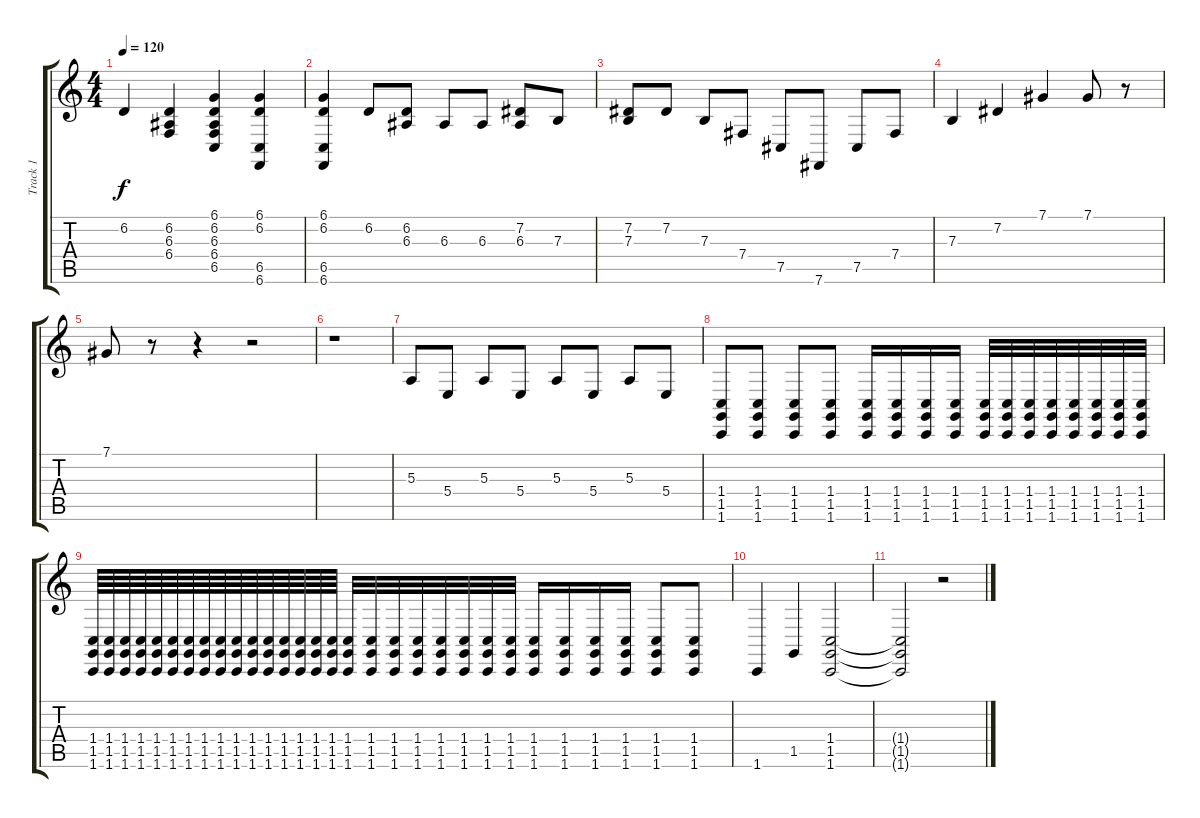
\track ("Track 1" "Track 1") {instrument sitar}
\staff {score tabs}
\tuning (Db4 Ab3 E3 B2 Gb2 B1) {hide}
\ts (4 4)
\tempo 120
\clef g2
\ks c
6.2.4{dy f instrument sitar} (6.2 6.3 6.4).4 (6.1 6.2 6.3 6.4 6.5).4 (6.1 6.2 6.5 6.6).4 |
(6.1 6.2 6.5 6.6).4 6.2.8 (6.2 6.3).8 6.3.8 6.3.8 (7.2 6.3).8 7.3.8 |
(7.2 7.3).8 7.2.8 7.3.8 7.4.8 7.5.8 7.6.8 7.5.8 7.4.8 |
7.3.4 7.2.4 7.1.4 7.1.8 r.8 |
7.1.8 r.8 r.4 r.2 |
r.1 |
5.3.8 5.4.8 5.3.8 5.4.8 5.3.8 5.4.8 5.3.8 5.4.8 |
(1.4 1.5 1.6).8 (1.4 1.5 1.6).8 (1.4 1.5 1.6).8 (1.4 1.5 1.6).8 (1.4 1.5 1.6).16 (1.4 1.5 1.6).16 (1.4 1.5 1.6).16 (1.4 1.5 1.6).16 (1.4 1.5 1.6).32 (1.4 1.5 1.6).32 (1.4 1.5 1.6).32 (1.4 1.5 1.6).32 (1.4 1.5 1.6).32 (1.4 1.5 1.6).32 (1.4 1.5 1.6).32 (1.4 1.5 1.6).32 |
(1.4 1.5 1.6).64 (1.4 1.5 1.6).64 (1.4 1.5 1.6).64 (1.4 1.5 1.6).64 (1.4 1.5 1.6).64 (1.4 1.5 1.6).64 (1.4 1.5 1.6).64 (1.4 1.5 1.6).64 (1.4 1.5 1.6).64 (1.4 1.5 1.6).64 (1.4 1.5 1.6).64 (1.4 1.5 1.6).64 (1.4 1.5 1.6).64 (1.4 1.5 1.6).64 (1.4 1.5 1.6).64 (1.4 1.5 1.6).64 (1.4 1.5 1.6).32 (1.4 1.5 1.6).32 (1.4 1.5 1.6).32 (1.4 1.5 1.6).32 (1.4 1.5 1.6).32 (1.4 1.5 1.6).32 (1.4 1.5 1.6).32 (1.4 1.5 1.6).32 (1.4 1.5 1.6).16 (1.4 1.5 1.6).16 (1.4 1.5 1.6).16 (1.4 1.5 1.6).16 (1.4 1.5 1.6).8 (1.4 1.5 1.6).8 |
1.6.4 1.5.4 (1.4 1.5 1.6).2 |
(1.4{t} 1.5{t} 1.6{t}).2 r.2
